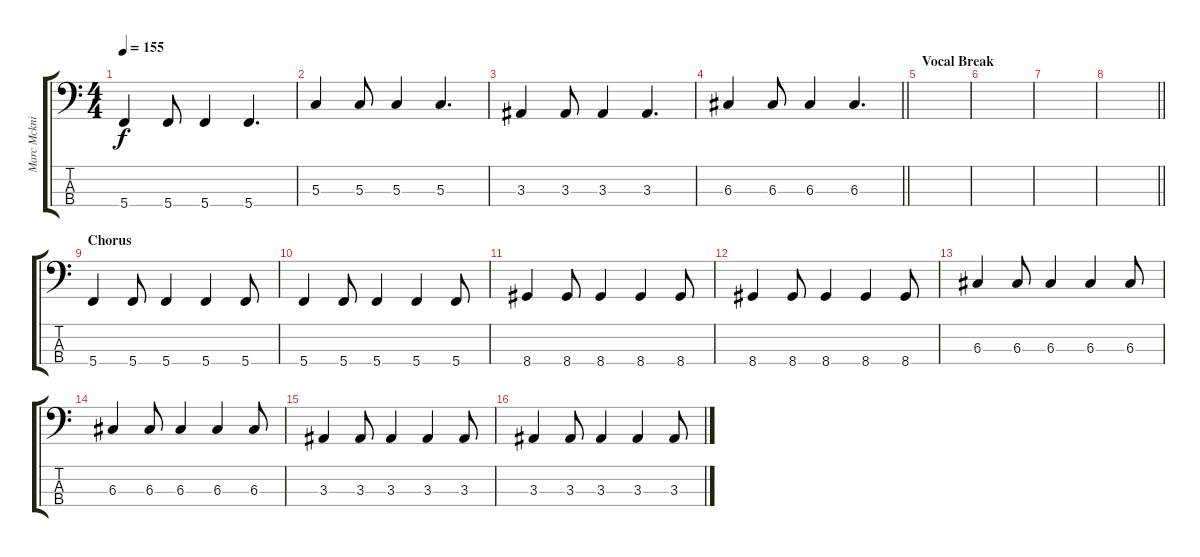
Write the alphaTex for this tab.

\track ("Marc Mcknight" "Marc Mckni") {instrument electricbassfinger}
\staff {score tabs}
\tuning (F2 C2 G1 C1) {hide}
\ts (4 4)
\tempo 155
\clef f4
\ks c
5.4.4{dy f} 5.4.8 5.4.4 5.4.4{d} |
5.3.4 5.3.8 5.3.4 5.3.4{d} |
3.3.4 3.3.8 3.3.4 3.3.4{d} |
\barLineRight lightlight
6.3.4 6.3.8 6.3.4 6.3.4{d} |
\section ("" "Vocal Break")
|
|
|
\barLineRight lightlight
|
\section ("" "Chorus")
5.4.4 5.4.8 5.4.4 5.4.4 5.4.8 |
5.4.4 5.4.8 5.4.4 5.4.4 5.4.8 |
8.4.4 8.4.8 8.4.4 8.4.4 8.4.8 |
8.4.4 8.4.8 8.4.4 8.4.4 8.4.8 |
6.3.4 6.3.8 6.3.4 6.3.4 6.3.8 |
6.3.4 6.3.8 6.3.4 6.3.4 6.3.8 |
3.3.4 3.3.8 3.3.4 3.3.4 3.3.8 |
3.3.4 3.3.8 3.3.4 3.3.4 3.3.8
